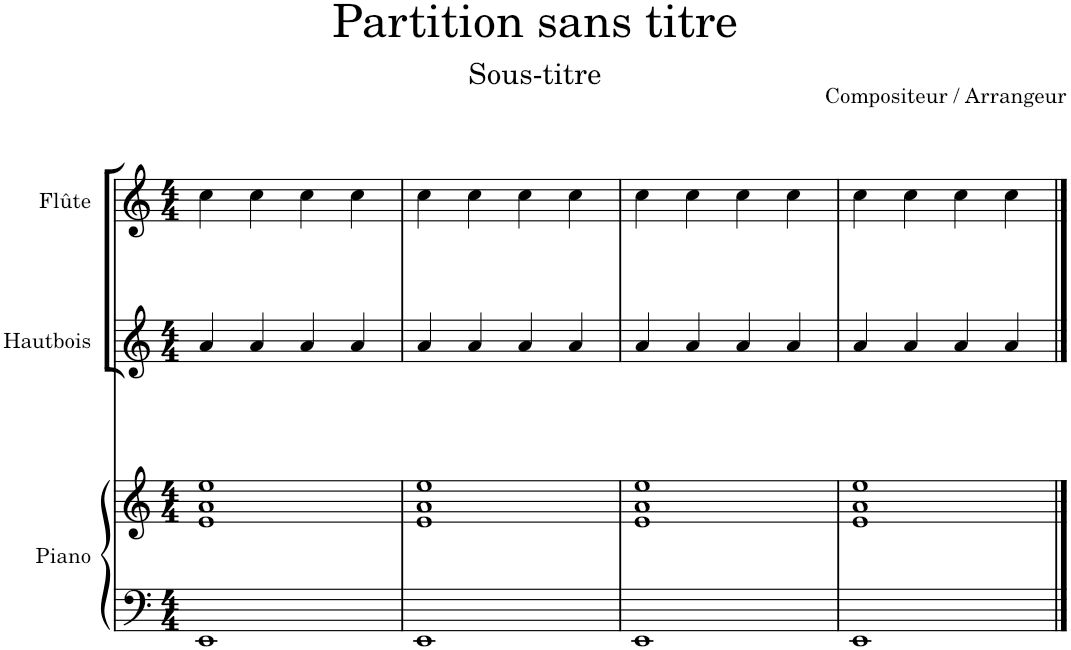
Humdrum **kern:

**kern	**kern	**kern	**kern
*part3	*part3	*part2	*part1
*staff4	*staff3	*staff2	*staff1
*I"Piano	*	*I"Hautbois	*I"Flûte
*I'Pia.	*	*I'Htbs.	*I'Fl.
*clefF4	*clefG2	*clefG2	*clefG2
*k[]	*k[]	*k[]	*k[]
*M4/4	*M4/4	*M4/4	*M4/4
=1	=1	=1	=1
1EE	1e 1a 1ee	4a/	4cc\
.	.	4a/	4cc\
.	.	4a/	4cc\
.	.	4a/	4cc\
=2	=2	=2	=2
1EE	1e 1a 1ee	4a/	4cc\
.	.	4a/	4cc\
.	.	4a/	4cc\
.	.	4a/	4cc\
=3	=3	=3	=3
1EE	1e 1a 1ee	4a/	4cc\
.	.	4a/	4cc\
.	.	4a/	4cc\
.	.	4a/	4cc\
=4	=4	=4	=4
1EE	1e 1a 1ee	4a/	4cc\
.	.	4a/	4cc\
.	.	4a/	4cc\
.	.	4a/	4cc\
==	==	==	==
*-	*-	*-	*-
